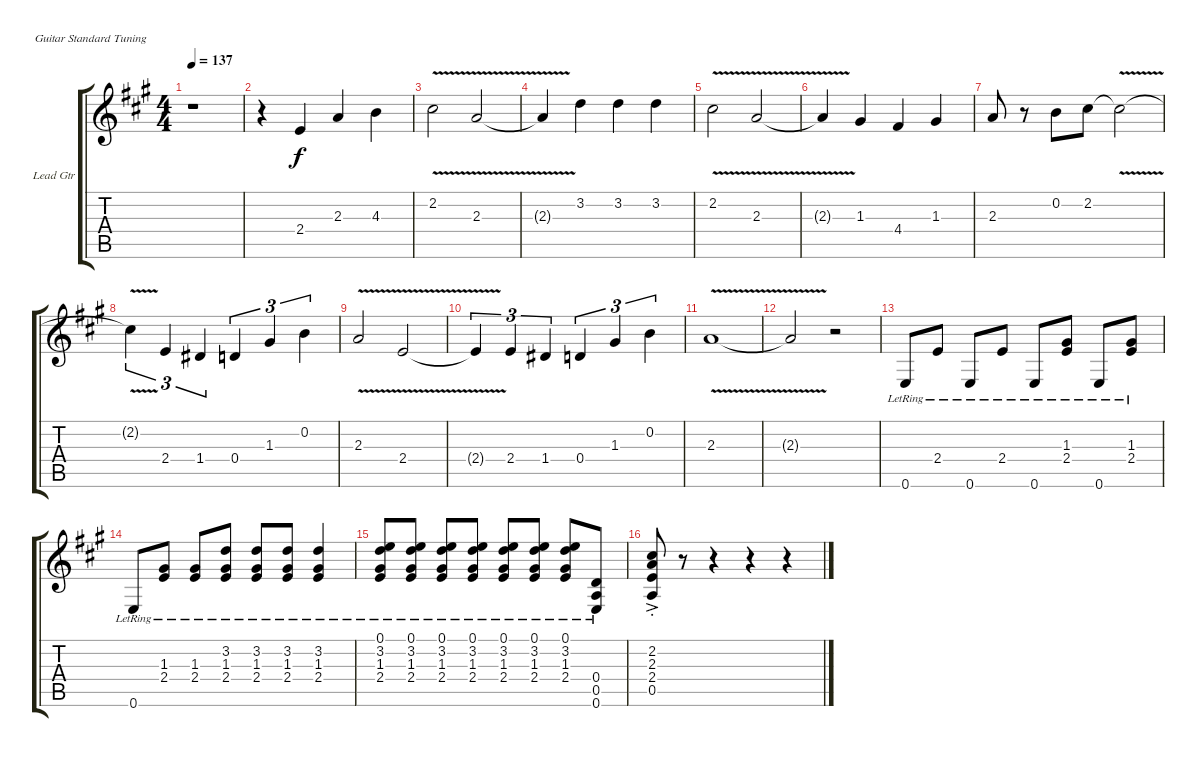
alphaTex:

\defaultSystemsLayout 4
\bracketExtendMode groupsimilarinstruments
\firstSystemTrackNameOrientation horizontal
\otherSystemsTrackNameOrientation horizontal
\track ("Lead Guitar" "Lead Gtr") {instrument electricguitarclean}
\staff {score tabs}
\tuning (E4 B3 G3 D3 A2 E2)
\ts (4 4)
\tempo 137
\clef g2
\scale
0.333333
\ks a
r.1{dy f} |
\scale
0.333333 r.4 2.4.4 2.3.4 4.3.4 |
\scale
0.333333 2.2{v}.2 2.3{v}.2 |
\scale
0.333333 2.3{v t}.4 3.2.4 3.2.4 3.2.4 |
\scale
0.333333 2.2{v}.2 2.3{v}.2 |
\scale
0.333333 2.3{v t}.4 1.3.4 4.4.4 1.3.4 |
\scale
0.333333 2.3.8 r.8 0.2.8 2.2.8 2.2{v t}.2 |
\scale
0.333333 2.2{v t}.4{tu (3 2)} 2.4.4{tu (3 2)} 1.4.4{tu (3 2)} 0.4.4{tu (3 2)} 1.3.4{tu (3 2)} 0.2.4{tu (3 2)} |
\scale
0.333333 2.3{v}.2 2.4{v}.2 |
\scale
0.333333 2.4{v t}.4{tu (3 2)} 2.4.4{tu (3 2)} 1.4.4{tu (3 2)} 0.4.4{tu (3 2)} 1.3.4{tu (3 2)} 0.2.4{tu (3 2)} |
\scale
0.333333 2.3{v}.1 |
\scale
0.333333 2.3{v t}.2 r.2 |
\scale
0.333333 0.6{lr}.8 2.4{lr}.8 0.6{lr}.8 2.4{lr}.8 0.6{lr}.8 (1.3{lr} 2.4{lr}).8 0.6{lr}.8 (2.4{lr} 1.3{lr}).8 |
\scale
0.333333 0.6{lr}.8 (2.4{lr} 1.3{lr}).8 (1.3{lr} 2.4{lr}).8 (3.2{lr} 1.3{lr} 2.4{lr}).8 (3.2{lr} 1.3{lr} 2.4{lr}).8 (3.2{lr} 1.3{lr} 2.4{lr}).8 (3.2{lr} 1.3{lr} 2.4{lr}).4 |
\scale
0.333333 (3.2{lr} 1.3{lr} 2.4{lr} 0.1).8 (3.2{lr} 1.3{lr} 2.4{lr} 0.1).8 (3.2{lr} 1.3{lr} 2.4{lr} 0.1).8 (3.2{lr} 1.3{lr} 2.4{lr} 0.1).8 (3.2{lr} 1.3{lr} 2.4{lr} 0.1).8 (3.2{lr} 1.3{lr} 2.4{lr} 0.1).8 (3.2{lr} 1.3{lr} 2.4{lr} 0.1).8 (0.6{lr} 0.4{lr} 0.5{lr}).8 |
(0.5{ac} 2.4 2.3 2.2{st}).8 r.8 r.4 r.4 r.4
